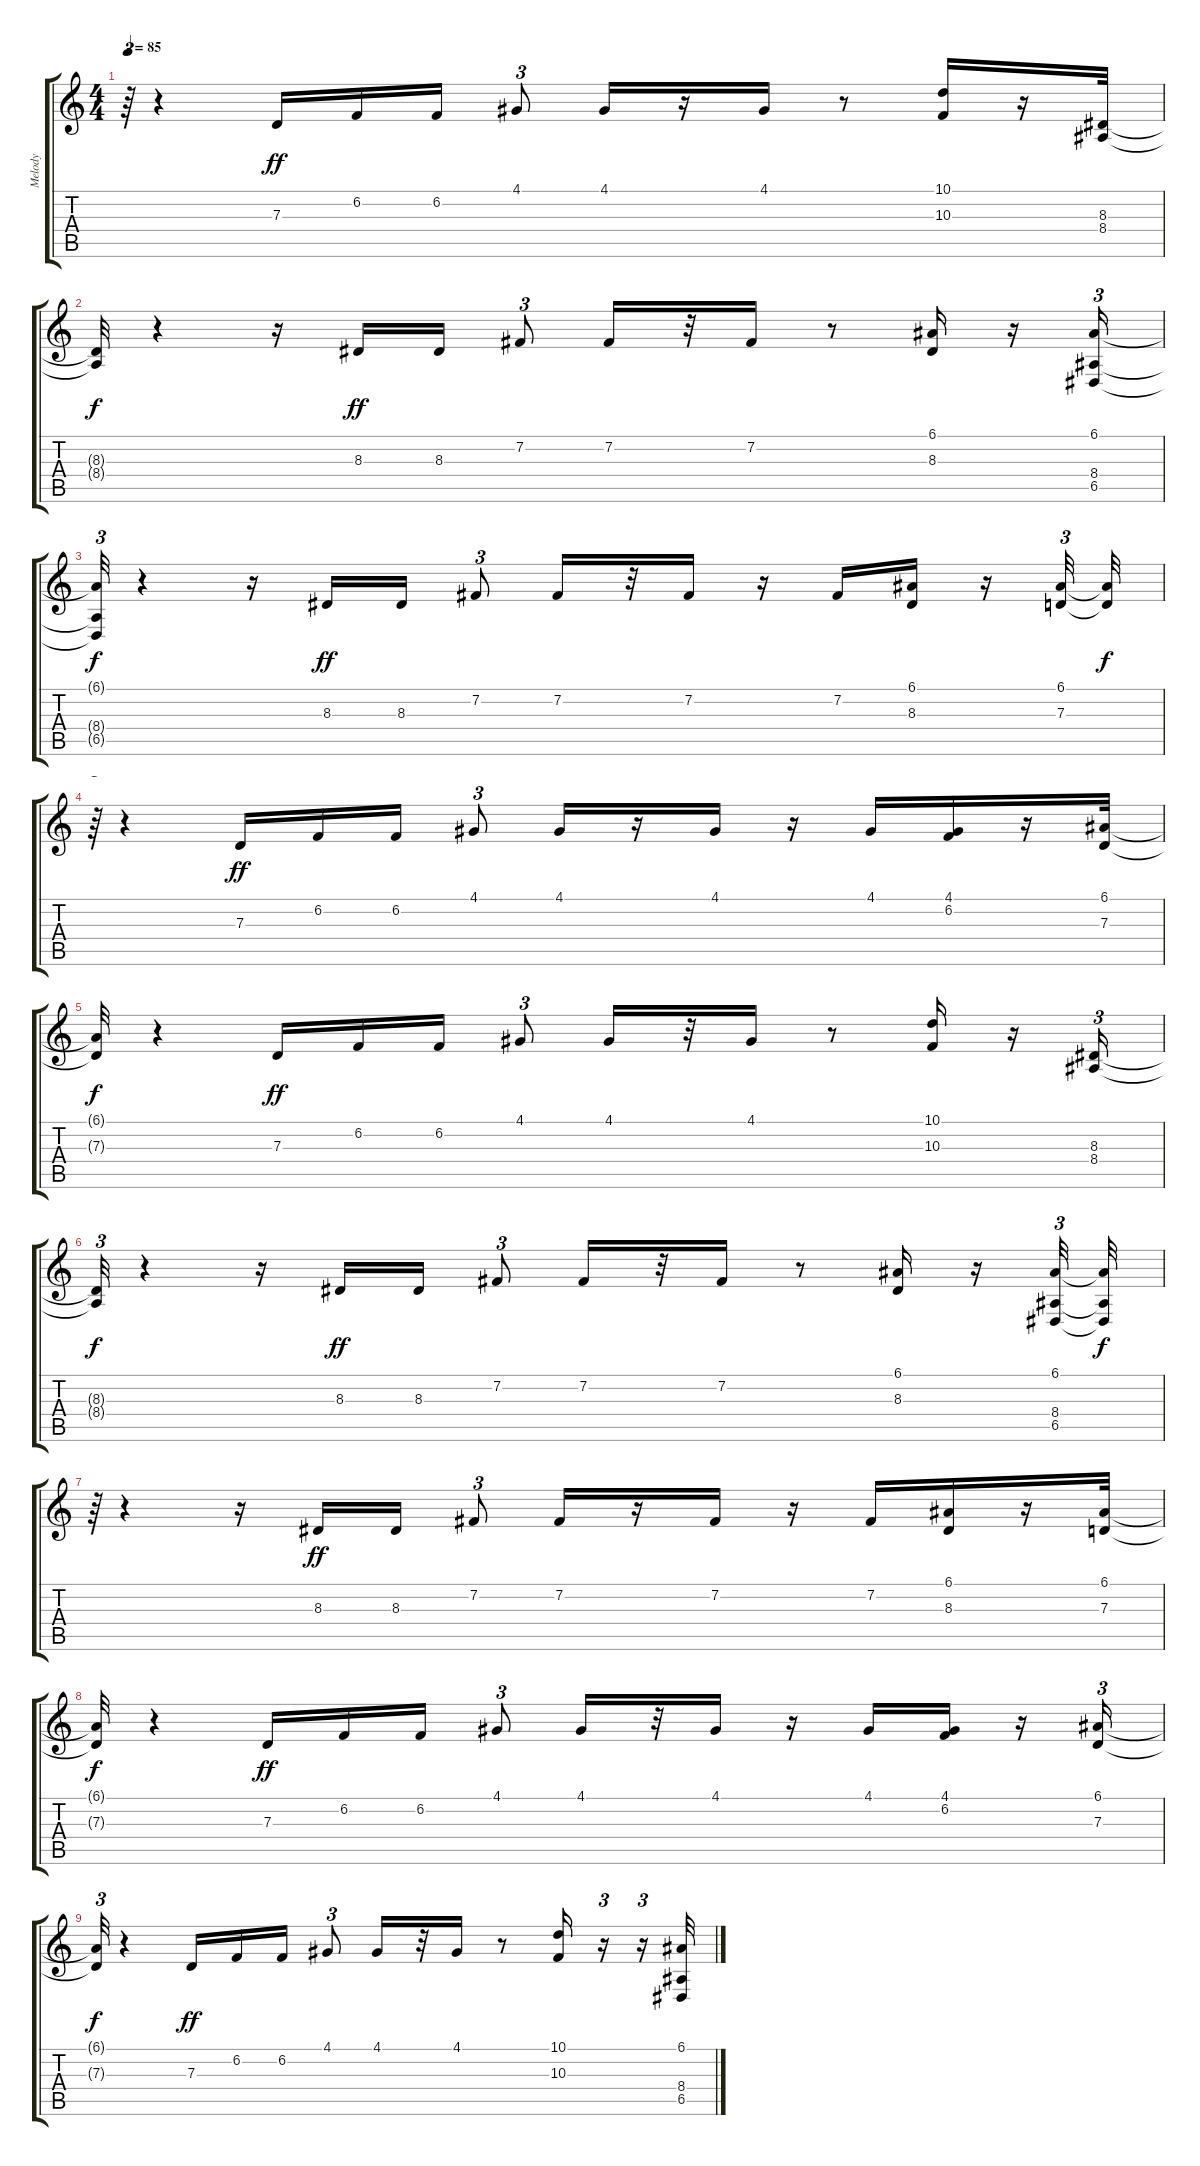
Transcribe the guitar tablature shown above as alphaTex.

\track ("Melody" "Melody") {instrument steeldrums}
\staff {score tabs}
\tuning (E4 B3 G3 D3 A2 E2) {hide}
\ts (4 4)
\tempo 85
\clef g2
\ks c
r.64{tu (3 2) dy f} r.4 7.3.16{dy ff} 6.2.16 6.2.16 4.1.8{tu (3 2)} 4.1.16 r.16 4.1.16 r.8 (10.1 10.3).16 r.16 (8.3 8.4).32 |
(8.3{t} 8.4{t}).32{dy f} r.4 r.16 8.3.16{dy ff} 8.3.16 7.2.8{tu (3 2)} 7.2.16 r.32 7.2.16 r.8 (6.1 8.3).16 r.16 (6.1 8.4 6.5).16{tu (3 2)} |
(6.1{t} 8.4{t} 6.5{t}).32{tu (3 2) dy f} r.4 r.16 8.3.16{dy ff} 8.3.16 7.2.8{tu (3 2)} 7.2.16 r.32 7.2.16 r.16 7.2.16 (6.1 8.3).16 r.16 (6.1 7.3).32{tu (3 2)} (6.1{t} 7.3{t}).32{dy f} |
r.64{tu (3 2)} r.4 7.3.16{dy ff} 6.2.16 6.2.16 4.1.8{tu (3 2)} 4.1.16 r.16 4.1.16 r.16 4.1.16 (4.1 6.2).16 r.16 (6.1 7.3).32 |
(6.1{t} 7.3{t}).32{dy f} r.4 7.3.16{dy ff} 6.2.16 6.2.16 4.1.8{tu (3 2)} 4.1.16 r.32 4.1.16 r.8 (10.1 10.3).16 r.16 (8.3 8.4).16{tu (3 2)} |
(8.3{t} 8.4{t}).32{tu (3 2) dy f} r.4 r.16 8.3.16{dy ff} 8.3.16 7.2.8{tu (3 2)} 7.2.16 r.32 7.2.16 r.8 (6.1 8.3).16 r.16 (6.1 8.4 6.5).32{tu (3 2)} (6.1{t} 8.4{t} 6.5{t}).32{dy f} |
r.64{tu (3 2)} r.4 r.16 8.3.16{dy ff} 8.3.16 7.2.8{tu (3 2)} 7.2.16 r.16 7.2.16 r.16 7.2.16 (6.1 8.3).16 r.16 (6.1 7.3).32 |
(6.1{t} 7.3{t}).32{dy f} r.4 7.3.16{dy ff} 6.2.16 6.2.16 4.1.8{tu (3 2)} 4.1.16 r.32 4.1.16 r.16 4.1.16 (4.1 6.2).16 r.16 (6.1 7.3).16{tu (3 2)} |
(6.1{t} 7.3{t}).32{tu (3 2) dy f} r.4 7.3.16{dy ff} 6.2.16 6.2.16 4.1.8{tu (3 2)} 4.1.16 r.32 4.1.16 r.8 (10.1 10.3).16 r.16{tu (3 2)} r.16{tu (3 2)} (6.1 8.4 6.5).32
